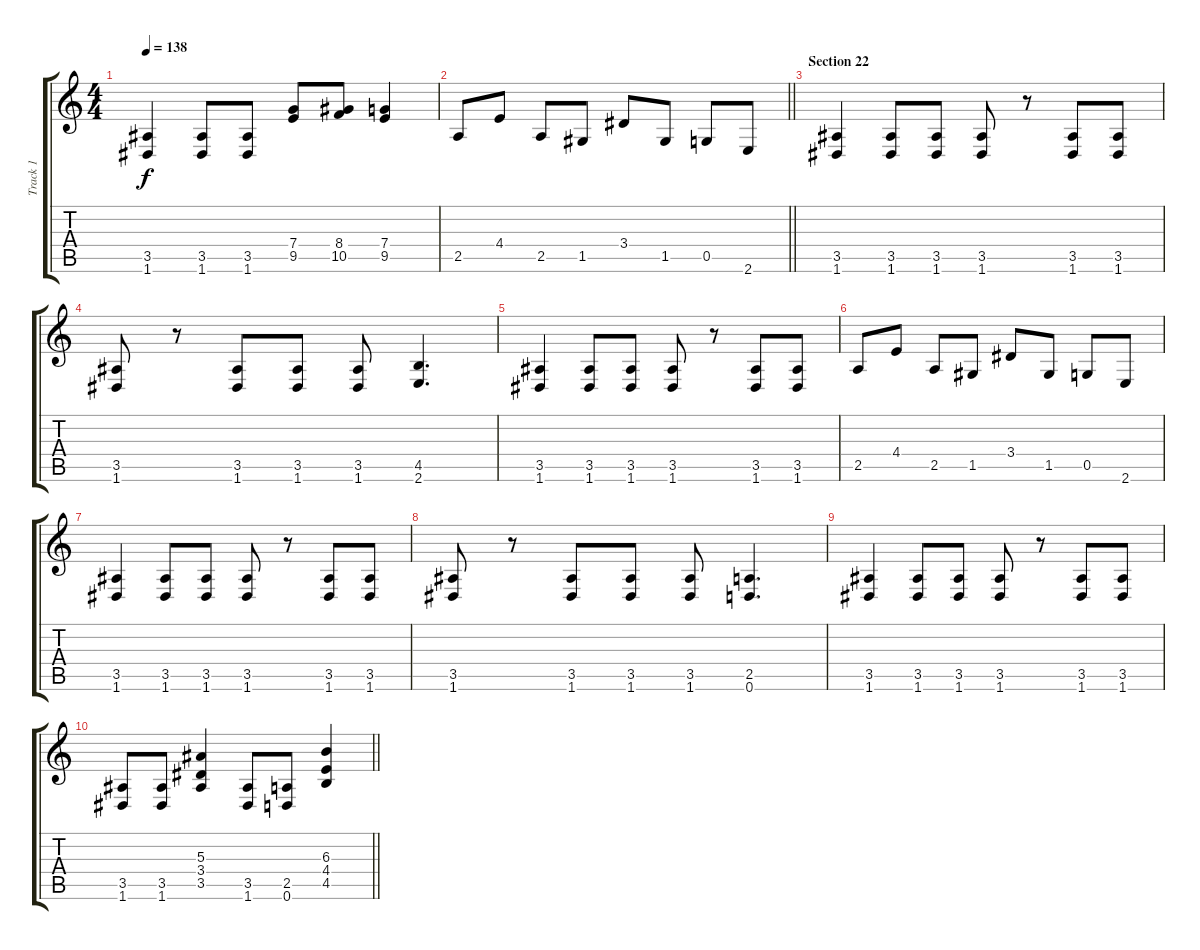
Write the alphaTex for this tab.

\track ("Track 1" "Track 1") {instrument distortionguitar}
\staff {score tabs}
\tuning (D4 A3 F3 C3 G2 D2) {hide}
\ts (4 4)
\tempo 138
\clef g2
\ks c
(3.5 1.6).4{dy f} (3.5 1.6).8 (3.5 1.6).8 (7.4 9.5).8 (8.4 10.5).8 (7.4 9.5).4 |
\barLineRight lightlight
2.5.8 4.4.8 2.5.8 1.5.8 3.4.8 1.5.8 0.5.8 2.6.8 |
\section ("" "Section 22")
(3.5 1.6).4 (3.5 1.6).8 (3.5 1.6).8 (3.5 1.6).8 r.8 (3.5 1.6).8 (3.5 1.6).8 |
(3.5 1.6).8 r.8 (3.5 1.6).8 (3.5 1.6).8 (3.5 1.6).8 (4.5 2.6).4{d} |
(3.5 1.6).4 (3.5 1.6).8 (3.5 1.6).8 (3.5 1.6).8 r.8 (3.5 1.6).8 (3.5 1.6).8 |
2.5.8 4.4.8 2.5.8 1.5.8 3.4.8 1.5.8 0.5.8 2.6.8 |
(3.5 1.6).4 (3.5 1.6).8 (3.5 1.6).8 (3.5 1.6).8 r.8 (3.5 1.6).8 (3.5 1.6).8 |
(3.5 1.6).8 r.8 (3.5 1.6).8 (3.5 1.6).8 (3.5 1.6).8 (2.5 0.6).4{d} |
(3.5 1.6).4 (3.5 1.6).8 (3.5 1.6).8 (3.5 1.6).8 r.8 (3.5 1.6).8 (3.5 1.6).8 |
\barLineRight lightlight
(3.5 1.6).8 (3.5 1.6).8 (5.3 3.4 3.5).4 (3.5 1.6).8 (2.5 0.6).8 (6.3 4.4 4.5).4
